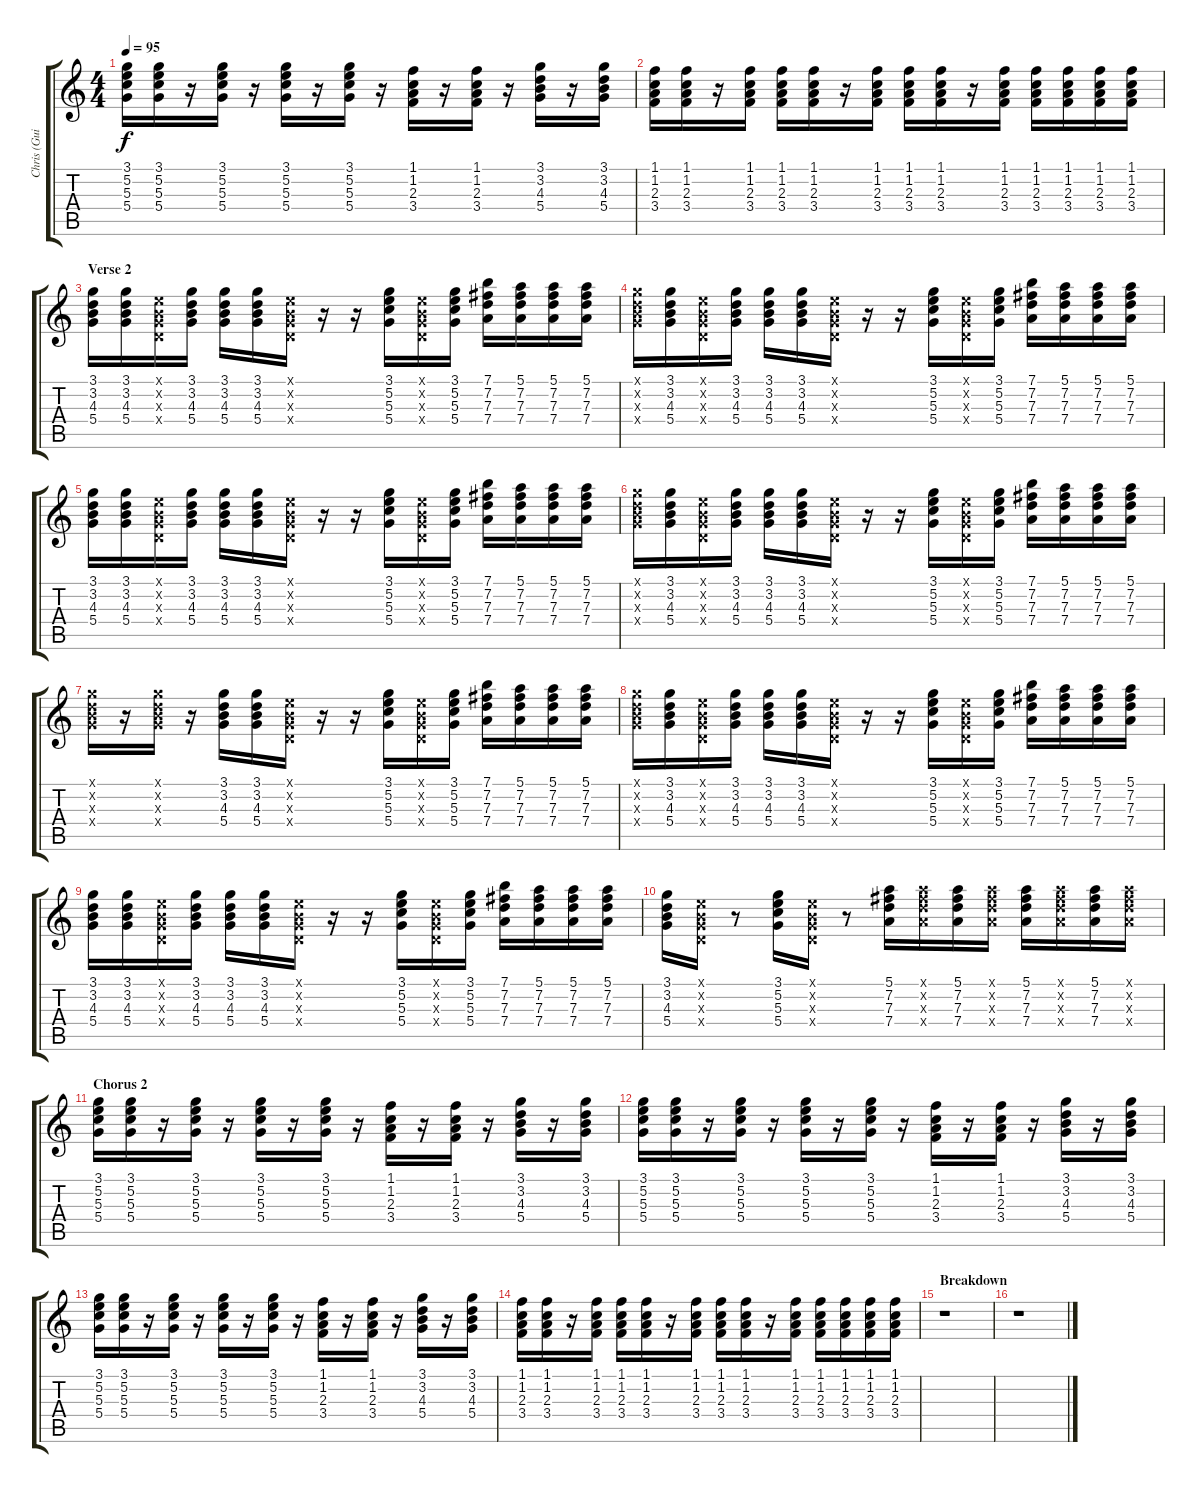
\track ("Chris (Guitar)" "Chris (Gui") {instrument electricguitarclean}
\staff {score tabs}
\tuning (E4 B3 G3 D3 A2 E2) {hide}
\ts (4 4)
\tempo 95
\clef g2
\ks c
(3.1 5.2 5.3 5.4).16{dy f} (3.1 5.2 5.3 5.4).16 r.16 (3.1 5.2 5.3 5.4).16 r.16 (3.1 5.2 5.3 5.4).16 r.16 (3.1 5.2 5.3 5.4).16 r.16 (1.1 1.2 2.3 3.4).16 r.16 (1.1 1.2 2.3 3.4).16 r.16 (3.1 3.2 4.3 5.4).16 r.16 (3.1 3.2 4.3 5.4).16 |
(1.1 1.2 2.3 3.4).16 (1.1 1.2 2.3 3.4).16 r.16 (1.1 1.2 2.3 3.4).16 (1.1 1.2 2.3 3.4).16 (1.1 1.2 2.3 3.4).16 r.16 (1.1 1.2 2.3 3.4).16 (1.1 1.2 2.3 3.4).16 (1.1 1.2 2.3 3.4).16 r.16 (1.1 1.2 2.3 3.4).16 (1.1 1.2 2.3 3.4).16 (1.1 1.2 2.3 3.4).16 (1.1 1.2 2.3 3.4).16 (1.1 1.2 2.3 3.4).16 |
\section ("" "Verse 2")
(3.1 3.2 4.3 5.4).16 (3.1 3.2 4.3 5.4).16 (0.1{x} 0.2{x} 0.3{x} 0.4{x}).16 (3.1 3.2 4.3 5.4).16 (3.1 3.2 4.3 5.4).16 (3.1 3.2 4.3 5.4).16 (0.1{x} 0.2{x} 0.3{x} 0.4{x}).16 r.16 r.16 (3.1 5.2 5.3 5.4).16 (0.1{x} 0.2{x} 0.3{x} 0.4{x}).16 (3.1 5.2 5.3 5.4).16 (7.1 7.2 7.3 7.4).16 (5.1 7.2 7.3 7.4).16 (5.1 7.2 7.3 7.4).16 (5.1 7.2 7.3 7.4).16 |
(3.1{x} 3.2{x} 4.3{x} 5.4{x}).16 (3.1 3.2 4.3 5.4).16 (0.1{x} 0.2{x} 0.3{x} 0.4{x}).16 (3.1 3.2 4.3 5.4).16 (3.1 3.2 4.3 5.4).16 (3.1 3.2 4.3 5.4).16 (0.1{x} 0.2{x} 0.3{x} 0.4{x}).16 r.16 r.16 (3.1 5.2 5.3 5.4).16 (0.1{x} 0.2{x} 0.3{x} 0.4{x}).16 (3.1 5.2 5.3 5.4).16 (7.1 7.2 7.3 7.4).16 (5.1 7.2 7.3 7.4).16 (5.1 7.2 7.3 7.4).16 (5.1 7.2 7.3 7.4).16 |
(3.1 3.2 4.3 5.4).16 (3.1 3.2 4.3 5.4).16 (0.1{x} 0.2{x} 0.3{x} 0.4{x}).16 (3.1 3.2 4.3 5.4).16 (3.1 3.2 4.3 5.4).16 (3.1 3.2 4.3 5.4).16 (0.1{x} 0.2{x} 0.3{x} 0.4{x}).16 r.16 r.16 (3.1 5.2 5.3 5.4).16 (0.1{x} 0.2{x} 0.3{x} 0.4{x}).16 (3.1 5.2 5.3 5.4).16 (7.1 7.2 7.3 7.4).16 (5.1 7.2 7.3 7.4).16 (5.1 7.2 7.3 7.4).16 (5.1 7.2 7.3 7.4).16 |
(3.1{x} 3.2{x} 4.3{x} 5.4{x}).16 (3.1 3.2 4.3 5.4).16 (0.1{x} 0.2{x} 0.3{x} 0.4{x}).16 (3.1 3.2 4.3 5.4).16 (3.1 3.2 4.3 5.4).16 (3.1 3.2 4.3 5.4).16 (0.1{x} 0.2{x} 0.3{x} 0.4{x}).16 r.16 r.16 (3.1 5.2 5.3 5.4).16 (0.1{x} 0.2{x} 0.3{x} 0.4{x}).16 (3.1 5.2 5.3 5.4).16 (7.1 7.2 7.3 7.4).16 (5.1 7.2 7.3 7.4).16 (5.1 7.2 7.3 7.4).16 (5.1 7.2 7.3 7.4).16 |
(3.1{x} 3.2{x} 4.3{x} 5.4{x}).16 r.16 (3.1{x} 3.2{x} 4.3{x} 5.4{x}).16 r.16 (3.1 3.2 4.3 5.4).16 (3.1 3.2 4.3 5.4).16 (0.1{x} 0.2{x} 0.3{x} 0.4{x}).16 r.16 r.16 (3.1 5.2 5.3 5.4).16 (0.1{x} 0.2{x} 0.3{x} 0.4{x}).16 (3.1 5.2 5.3 5.4).16 (7.1 7.2 7.3 7.4).16 (5.1 7.2 7.3 7.4).16 (5.1 7.2 7.3 7.4).16 (5.1 7.2 7.3 7.4).16 |
(3.1{x} 3.2{x} 4.3{x} 5.4{x}).16 (3.1 3.2 4.3 5.4).16 (0.1{x} 0.2{x} 0.3{x} 0.4{x}).16 (3.1 3.2 4.3 5.4).16 (3.1 3.2 4.3 5.4).16 (3.1 3.2 4.3 5.4).16 (0.1{x} 0.2{x} 0.3{x} 0.4{x}).16 r.16 r.16 (3.1 5.2 5.3 5.4).16 (0.1{x} 0.2{x} 0.3{x} 0.4{x}).16 (3.1 5.2 5.3 5.4).16 (7.1 7.2 7.3 7.4).16 (5.1 7.2 7.3 7.4).16 (5.1 7.2 7.3 7.4).16 (5.1 7.2 7.3 7.4).16 |
(3.1 3.2 4.3 5.4).16 (3.1 3.2 4.3 5.4).16 (0.1{x} 0.2{x} 0.3{x} 0.4{x}).16 (3.1 3.2 4.3 5.4).16 (3.1 3.2 4.3 5.4).16 (3.1 3.2 4.3 5.4).16 (0.1{x} 0.2{x} 0.3{x} 0.4{x}).16 r.16 r.16 (3.1 5.2 5.3 5.4).16 (0.1{x} 0.2{x} 0.3{x} 0.4{x}).16 (3.1 5.2 5.3 5.4).16 (7.1 7.2 7.3 7.4).16 (5.1 7.2 7.3 7.4).16 (5.1 7.2 7.3 7.4).16 (5.1 7.2 7.3 7.4).16 |
(3.1 3.2 4.3 5.4).16 (0.1{x} 0.2{x} 0.3{x} 0.4{x}).16 r.8 (3.1 5.2 5.3 5.4).16 (0.1{x} 0.2{x} 0.3{x} 0.4{x}).16 r.8 (5.1 7.2 7.3 7.4).16 (5.1{x} 7.2{x} 7.3{x} 7.4{x}).16 (5.1 7.2 7.3 7.4).16 (5.1{x} 7.2{x} 7.3{x} 7.4{x}).16 (5.1 7.2 7.3 7.4).16 (5.1{x} 7.2{x} 7.3{x} 7.4{x}).16 (5.1 7.2 7.3 7.4).16 (5.1{x} 7.2{x} 7.3{x} 7.4{x}).16 |
\section ("" "Chorus 2")
(3.1 5.2 5.3 5.4).16 (3.1 5.2 5.3 5.4).16 r.16 (3.1 5.2 5.3 5.4).16 r.16 (3.1 5.2 5.3 5.4).16 r.16 (3.1 5.2 5.3 5.4).16 r.16 (1.1 1.2 2.3 3.4).16 r.16 (1.1 1.2 2.3 3.4).16 r.16 (3.1 3.2 4.3 5.4).16 r.16 (3.1 3.2 4.3 5.4).16 |
(3.1 5.2 5.3 5.4).16 (3.1 5.2 5.3 5.4).16 r.16 (3.1 5.2 5.3 5.4).16 r.16 (3.1 5.2 5.3 5.4).16 r.16 (3.1 5.2 5.3 5.4).16 r.16 (1.1 1.2 2.3 3.4).16 r.16 (1.1 1.2 2.3 3.4).16 r.16 (3.1 3.2 4.3 5.4).16 r.16 (3.1 3.2 4.3 5.4).16 |
(3.1 5.2 5.3 5.4).16 (3.1 5.2 5.3 5.4).16 r.16 (3.1 5.2 5.3 5.4).16 r.16 (3.1 5.2 5.3 5.4).16 r.16 (3.1 5.2 5.3 5.4).16 r.16 (1.1 1.2 2.3 3.4).16 r.16 (1.1 1.2 2.3 3.4).16 r.16 (3.1 3.2 4.3 5.4).16 r.16 (3.1 3.2 4.3 5.4).16 |
(1.1 1.2 2.3 3.4).16 (1.1 1.2 2.3 3.4).16 r.16 (1.1 1.2 2.3 3.4).16 (1.1 1.2 2.3 3.4).16 (1.1 1.2 2.3 3.4).16 r.16 (1.1 1.2 2.3 3.4).16 (1.1 1.2 2.3 3.4).16 (1.1 1.2 2.3 3.4).16 r.16 (1.1 1.2 2.3 3.4).16 (1.1 1.2 2.3 3.4).16 (1.1 1.2 2.3 3.4).16 (1.1 1.2 2.3 3.4).16 (1.1 1.2 2.3 3.4).16 |
\section ("" "Breakdown")
r.1 |
r.1
